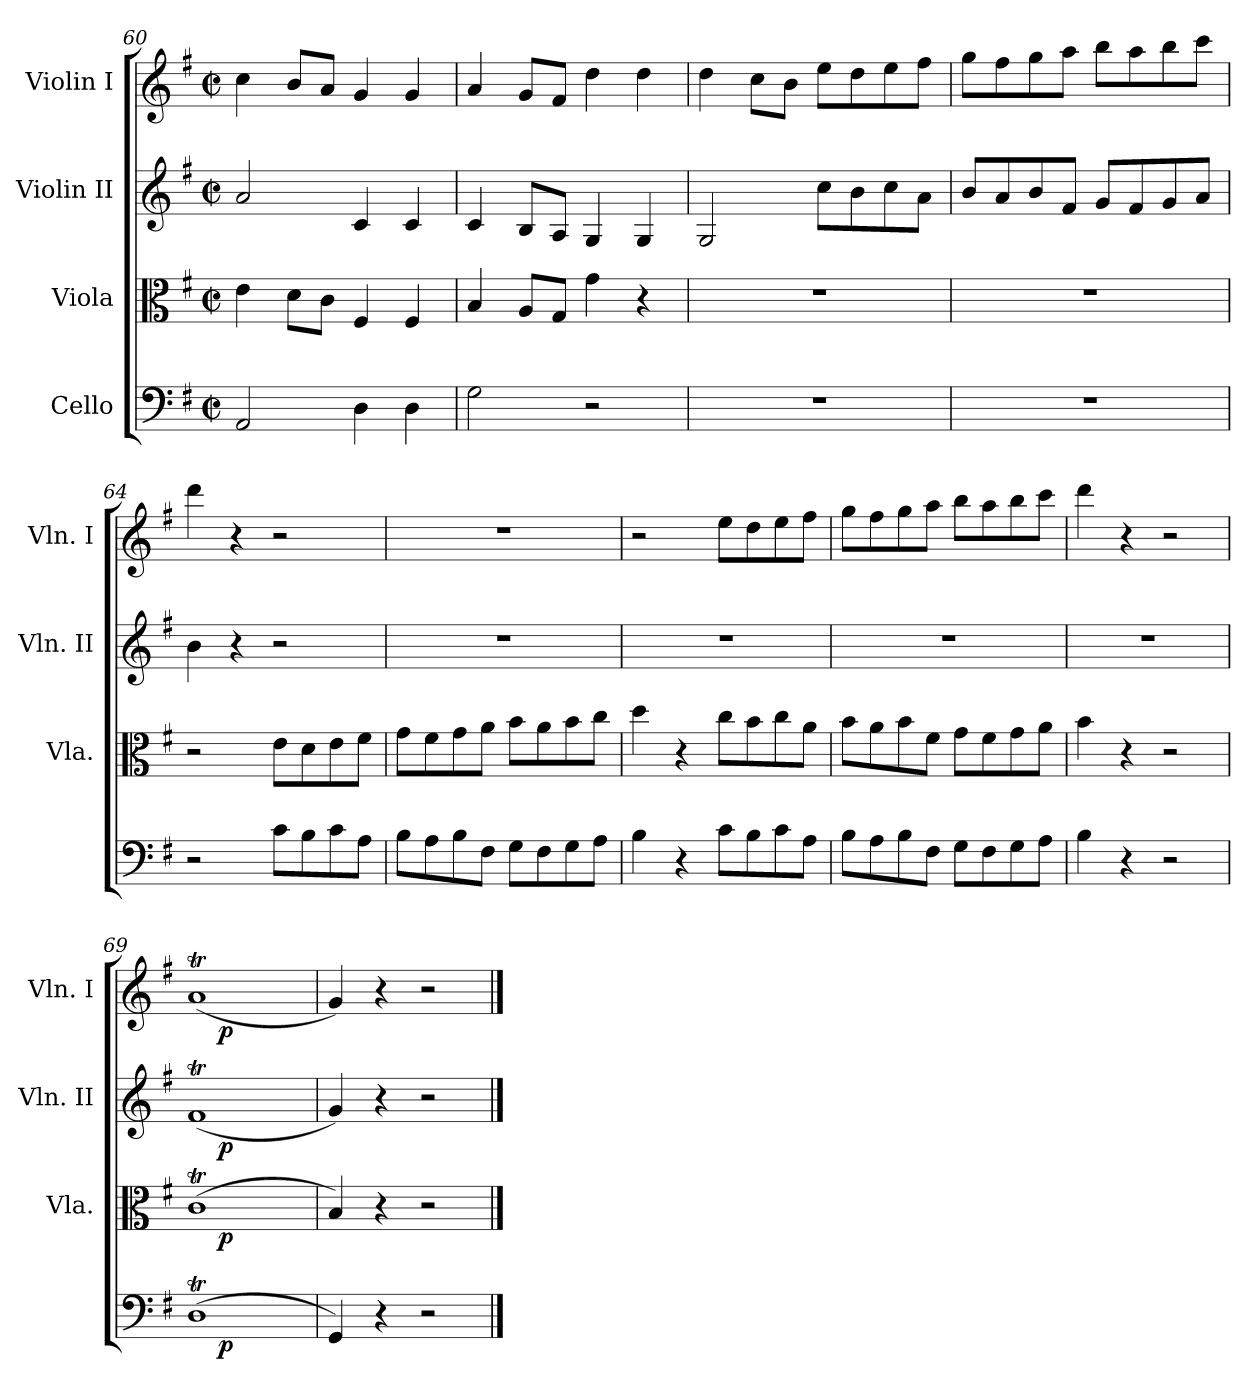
**kern	**dynam	**kern	**dynam	**kern	**dynam	**kern	**dynam
*part4	*part4	*part3	*part3	*part2	*part2	*part1	*part1
*staff4	*staff4	*staff3	*staff3	*staff2	*staff2	*staff1	*staff1
*I"Cello	*	*I"Viola	*	*I"Violin II	*	*I"Violin I	*
*	*	*I'Vla.	*	*I'Vln. II	*	*I'Vln. I	*
*clefF4	*	*clefC3	*	*clefG2	*	*clefG2	*
*k[f#]	*	*k[f#]	*	*k[f#]	*	*k[f#]	*
*G:	*	*G:	*	*G:	*	*G:	*
*M2/2	*	*M2/2	*	*M2/2	*	*M2/2	*
*met(c|)	*	*met(c|)	*	*met(c|)	*	*met(c|)	*
=60	=60	=60	=60	=60	=60	=60	=60
2AA/	.	4e\	.	2a/	.	4cc\	.
.	.	8d\L	.	.	.	8b\L	.
.	.	8c\J	.	.	.	8a/J	.
4D\	.	4F#/	.	4c/	.	4g/	.
4D\	.	4F#/	.	4c/	.	4g/	.
=61	=61	=61	=61	=61	=61	=61	=61
2G\	.	4B/	.	4c/	.	4a/	.
.	.	8A/L	.	8B/L	.	8g/L	.
.	.	8G/J	.	8A/J	.	8f#/J	.
2r	.	4g\	.	4G/	.	4dd\	.
.	.	4r	.	4G/	.	4dd\	.
=62	=62	=62	=62	=62	=62	=62	=62
1r	.	1r	.	2G/	.	4dd\	.
.	.	.	.	.	.	8cc\L	.
.	.	.	.	.	.	8b\J	.
.	.	.	.	8cc\L	.	8ee\L	.
.	.	.	.	8b\	.	8dd\	.
.	.	.	.	8cc\	.	8ee\	.
.	.	.	.	8a\J	.	8ff#\J	.
=63	=63	=63	=63	=63	=63	=63	=63
1r	.	1r	.	8b/L	.	8gg\L	.
.	.	.	.	8a/	.	8ff#\	.
.	.	.	.	8b/	.	8gg\	.
.	.	.	.	8f#/J	.	8aa\J	.
.	.	.	.	8g/L	.	8bb\L	.
.	.	.	.	8f#/	.	8aa\	.
.	.	.	.	8g/	.	8bb\	.
.	.	.	.	8a/J	.	8ccc\J	.
=64	=64	=64	=64	=64	=64	=64	=64
2r	.	2r	.	4b\	.	4ddd\	.
.	.	.	.	4r	.	4r	.
8c\L	.	8e\L	.	2r	.	2r	.
8B\	.	8d\	.	.	.	.	.
8c\	.	8e\	.	.	.	.	.
8A\J	.	8f#\J	.	.	.	.	.
=65	=65	=65	=65	=65	=65	=65	=65
8B\L	.	8g\L	.	1r	.	1r	.
8A\	.	8f#\	.	.	.	.	.
8B\	.	8g\	.	.	.	.	.
8F#\J	.	8a\J	.	.	.	.	.
8G\L	.	8b\L	.	.	.	.	.
8F#\	.	8a\	.	.	.	.	.
8G\	.	8b\	.	.	.	.	.
8A\J	.	8cc\J	.	.	.	.	.
=66	=66	=66	=66	=66	=66	=66	=66
4B\	.	4dd\	.	1r	.	2r	.
4r	.	4r	.	.	.	.	.
8c\L	.	8cc\L	.	.	.	8ee\L	.
8B\	.	8b\	.	.	.	8dd\	.
8c\	.	8cc\	.	.	.	8ee\	.
8A\J	.	8a\J	.	.	.	8ff#\J	.
=67	=67	=67	=67	=67	=67	=67	=67
8B\L	.	8b\L	.	1r	.	8gg\L	.
8A\	.	8a\	.	.	.	8ff#\	.
8B\	.	8b\	.	.	.	8gg\	.
8F#\J	.	8f#\J	.	.	.	8aa\J	.
8G\L	.	8g\L	.	.	.	8bb\L	.
8F#\	.	8f#\	.	.	.	8aa\	.
8G\	.	8g\	.	.	.	8bb\	.
8A\J	.	8a\J	.	.	.	8ccc\J	.
=68	=68	=68	=68	=68	=68	=68	=68
4B\	.	4b\	.	1r	.	4ddd\	.
4r	.	4r	.	.	.	4r	.
2r	.	2r	.	.	.	2r	.
=69	=69	=69	=69	=69	=69	=69	=69
*^	*	*^	*	*^	*	*^	*
(1DT	8ryy	.	(1cT	8ryy	.	(1f#t	8ryy	.	(1aT	8ryy	.
!	!	!LO:DY:b	!	!	!LO:DY:b	!	!	!LO:DY:b	!	!	!LO:DY:b
.	2..ryy	p	.	2..ryy	p	.	2..ryy	p	.	2..ryy	p
*v	*v	*	*	*	*	*v	*v	*	*v	*v	*
*	*	*v	*v	*	*	*	*	*
=70	=70	=70	=70	=70	=70	=70	=70
4GG/)	.	4B/)	.	4g/)	.	4g/)	.
4r	.	4r	.	4r	.	4r	.
2r	.	2r	.	2r	.	2r	.
==	==	==	==	==	==	==	==
*-	*-	*-	*-	*-	*-	*-	*-
